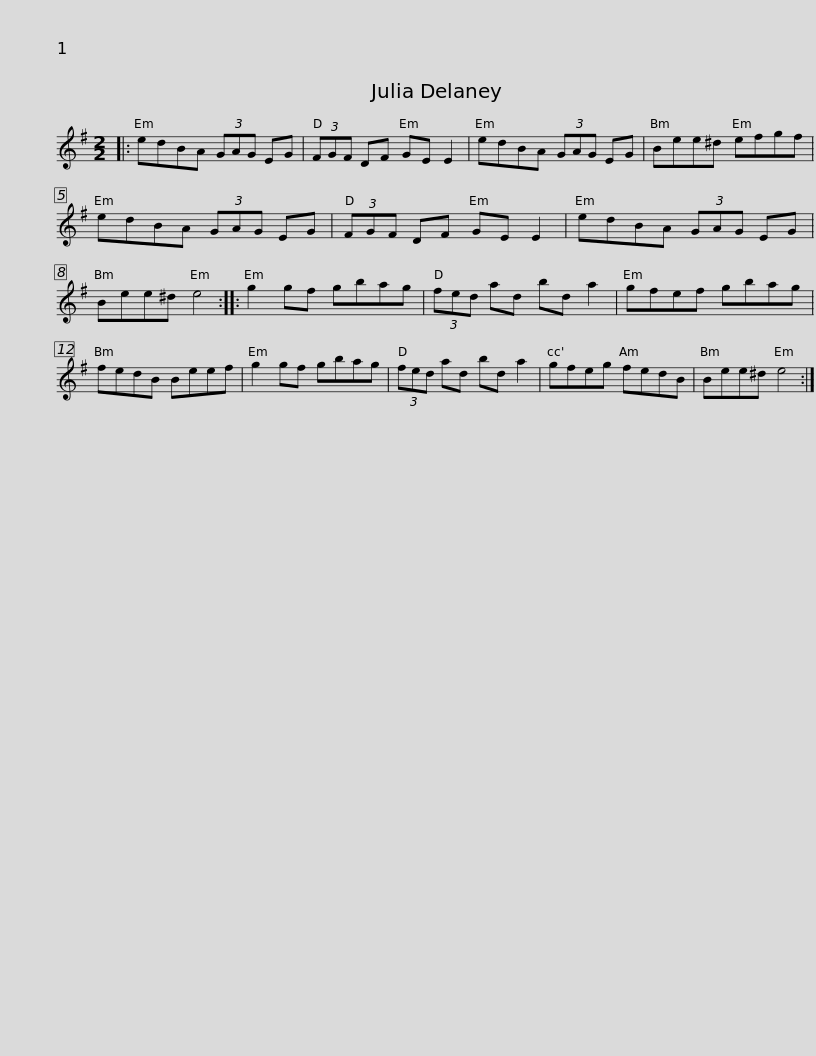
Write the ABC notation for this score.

X:1
L:1/8
M:2/2
I:linebreak $
K:Emin
V:1 treble
V:1
|: edBA (3GAG EG | (3FGF DF GE E2 | edBA (3GAG EG | Bee^d efgf | edBA (3GAG EG |$ %5
 (3FGF DF GE E2 | edBA (3GAG EG | Bee^d e4 :: g2 gf gbag | (3fed ad bd a2 |$ %10
 gfef gbag | fedB Beef | g2 gf gbag | (3fed ad bd a2 | gfeg fedB |$ %15
 Bee^d e4 :| %16
